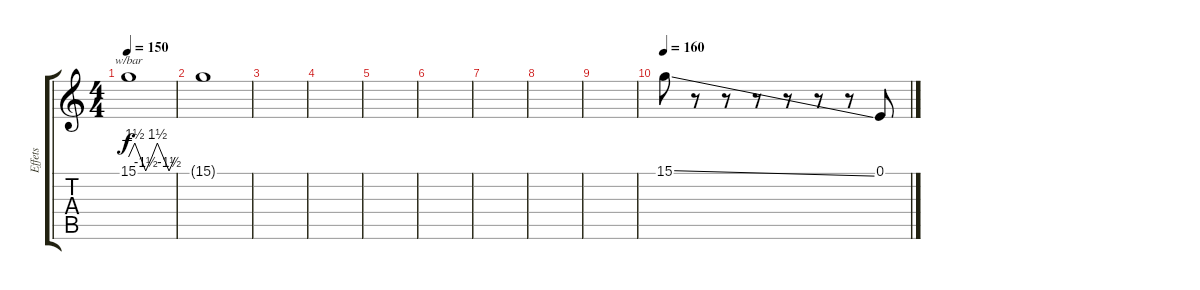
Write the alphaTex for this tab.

\track ("Effets" "Effets") {instrument tremolostrings}
\staff {score tabs}
\tuning (E4 B3 G3 D3 A2 E2) {hide}
\ts (4 4)
\tempo 150
\clef g2
\ks c
15.1.1{tbe (custom default 0 0 8 6 22 -6 30 0 37 6 52 -6 60 0) dy f instrument bassoon} |
15.1{t}.1 |
|
|
|
|
|
|
|
\tempo 160
15.1{ss}.8 r.8 r.8 r.8 r.8 r.8 r.8 0.1.8
